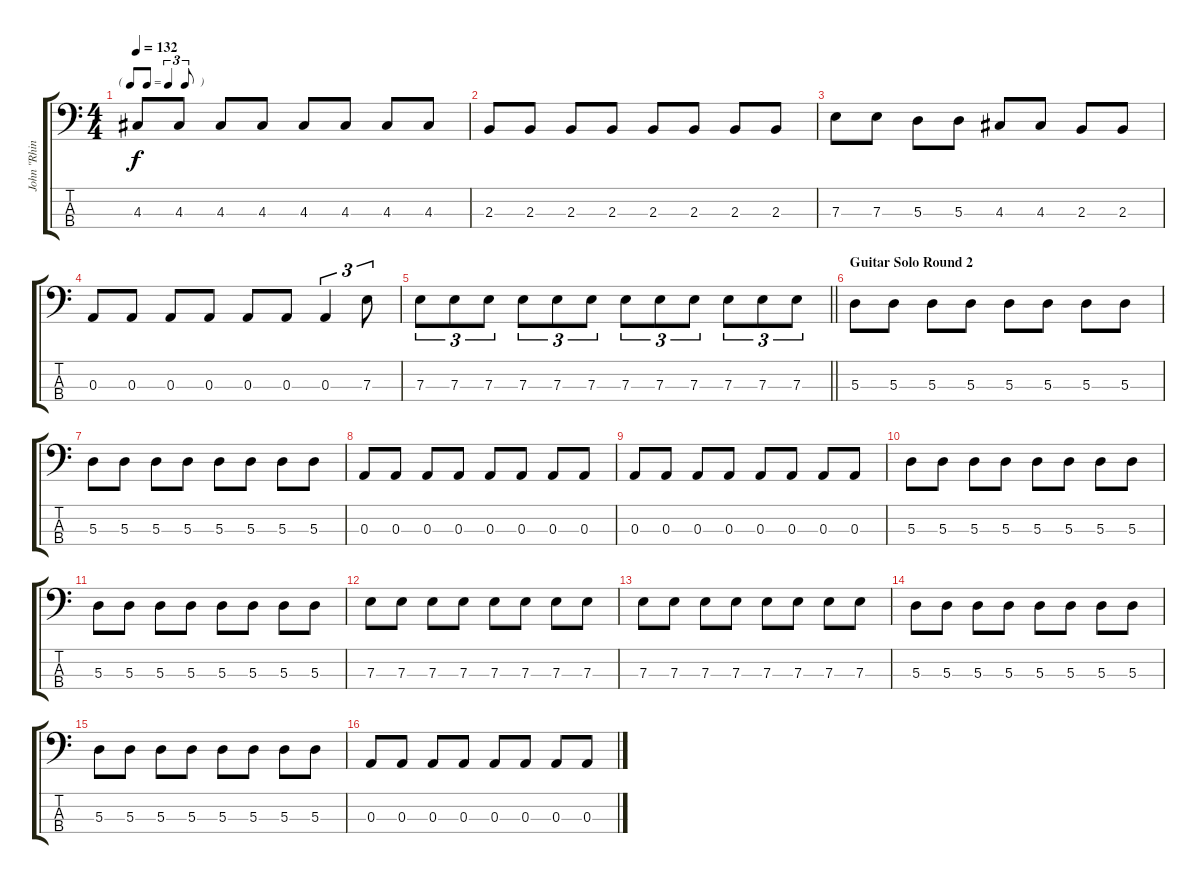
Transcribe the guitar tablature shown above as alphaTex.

\track ("John \"Rhino\" Edwards" "John \"Rhin") {instrument electricbassfinger}
\staff {score tabs}
\tuning (G2 D2 A1 E1) {hide}
\ts (4 4)
\tf triplet8th
\tempo 132
\clef f4
\ks c
4.3.8{dy f} 4.3.8 4.3.8 4.3.8 4.3.8 4.3.8 4.3.8 4.3.8 |
2.3.8 2.3.8 2.3.8 2.3.8 2.3.8 2.3.8 2.3.8 2.3.8 |
7.3.8 7.3.8 5.3.8 5.3.8 4.3.8 4.3.8 2.3.8 2.3.8 |
0.3.8 0.3.8 0.3.8 0.3.8 0.3.8 0.3.8 0.3.4{tu (3 2)} 7.3.8{tu (3 2)} |
\barLineRight lightlight
7.3.8{tu (3 2)} 7.3.8{tu (3 2)} 7.3.8{tu (3 2)} 7.3.8{tu (3 2)} 7.3.8{tu (3 2)} 7.3.8{tu (3 2)} 7.3.8{tu (3 2)} 7.3.8{tu (3 2)} 7.3.8{tu (3 2)} 7.3.8{tu (3 2)} 7.3.8{tu (3 2)} 7.3.8{tu (3 2)} |
\section ("" "Guitar Solo Round 2")
5.3.8 5.3.8 5.3.8 5.3.8 5.3.8 5.3.8 5.3.8 5.3.8 |
5.3.8 5.3.8 5.3.8 5.3.8 5.3.8 5.3.8 5.3.8 5.3.8 |
0.3.8 0.3.8 0.3.8 0.3.8 0.3.8 0.3.8 0.3.8 0.3.8 |
0.3.8 0.3.8 0.3.8 0.3.8 0.3.8 0.3.8 0.3.8 0.3.8 |
5.3.8 5.3.8 5.3.8 5.3.8 5.3.8 5.3.8 5.3.8 5.3.8 |
5.3.8 5.3.8 5.3.8 5.3.8 5.3.8 5.3.8 5.3.8 5.3.8 |
7.3.8 7.3.8 7.3.8 7.3.8 7.3.8 7.3.8 7.3.8 7.3.8 |
7.3.8 7.3.8 7.3.8 7.3.8 7.3.8 7.3.8 7.3.8 7.3.8 |
5.3.8 5.3.8 5.3.8 5.3.8 5.3.8 5.3.8 5.3.8 5.3.8 |
5.3.8 5.3.8 5.3.8 5.3.8 5.3.8 5.3.8 5.3.8 5.3.8 |
0.3.8 0.3.8 0.3.8 0.3.8 0.3.8 0.3.8 0.3.8 0.3.8
